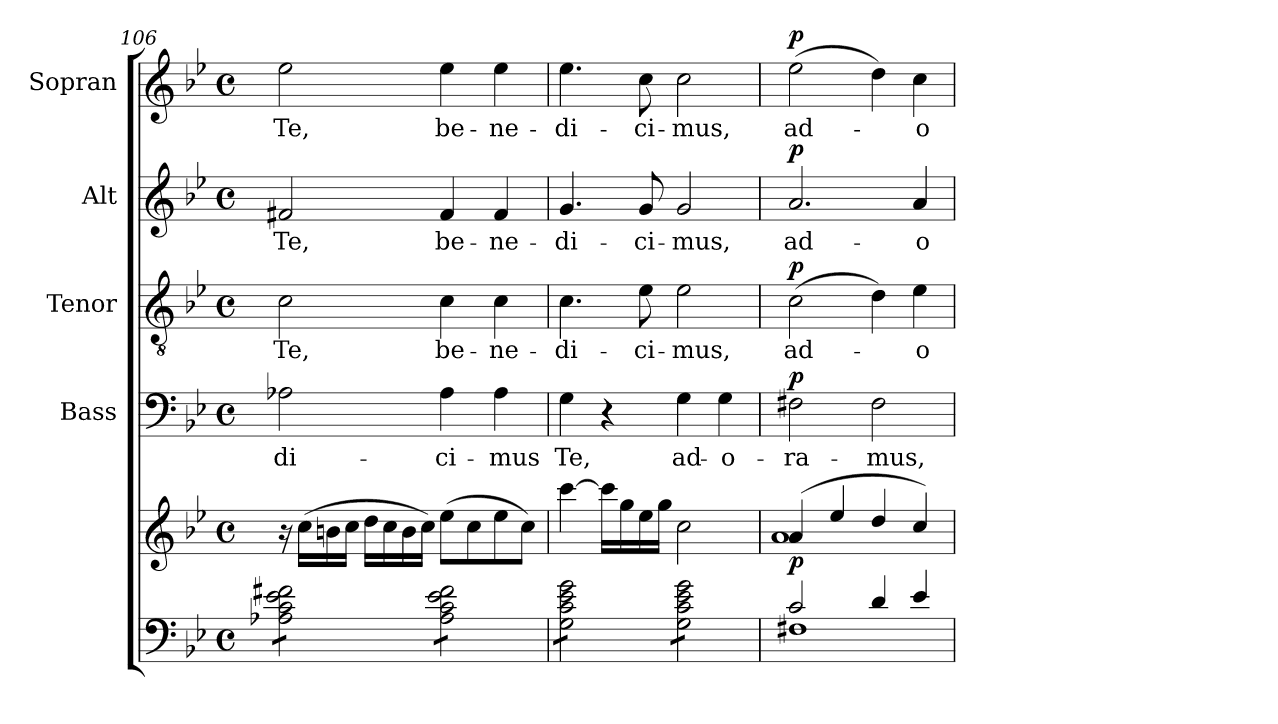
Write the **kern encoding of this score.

**kern	**kern	**dynam	**kern	**text	**dynam	**kern	**text	**dynam	**kern	**text	**dynam	**kern	**text	**dynam
*part5	*part5	*part5	*part4	*part4	*part4	*part3	*part3	*part3	*part2	*part2	*part2	*part1	*part1	*part1
*staff6	*staff5	*staff5/6	*staff4	*staff4	*staff4	*staff3	*staff3	*staff3	*staff2	*staff2	*staff2	*staff1	*staff1	*staff1
*	*	*	*I"Bass	*	*	*I"Tenor	*	*	*I"Alt	*	*	*I"Sopran	*	*
*	*	*	*I'B.	*	*	*I'T.	*	*	*I'A.	*	*	*I'S.	*	*
*clefF4	*clefG2	*	*clefF4	*	*	*clefGv2	*	*	*clefG2	*	*	*clefG2	*	*
*k[b-e-]	*k[b-e-]	*	*k[b-e-]	*	*	*k[b-e-]	*	*	*k[b-e-]	*	*	*k[b-e-]	*	*
*B-:	*B-:	*	*B-:	*	*	*B-:	*	*	*B-:	*	*	*B-:	*	*
*M4/4	*M4/4	*	*M4/4	*	*	*M4/4	*	*	*M4/4	*	*	*M4/4	*	*
*met(c)	*met(c)	*	*met(c)	*	*	*met(c)	*	*	*met(c)	*	*	*met(c)	*	*
=106	=106	=106	=106	=106	=106	=106	=106	=106	=106	=106	=106	=106	=106	=106
!	!	!	!	!LO:LY:b	!	!	!LO:LY:b	!	!	!LO:LY:b	!	!	!LO:LY:b	!
*tremolo	*	*	*	*	*	*	*	*	*	*	*	*	*	*
8A-X\ 8c\ 8e-\ 8f#X\L	16r	.	2A-X\	-di-	.	2c\	Te,	.	2f#X/	Te,	.	2ee-\	Te,	.
.	(>16cc\LL	.	.	.	.	.	.	.	.	.	.	.	.	.
8A-X\ 8c\ 8e-\ 8f#X\	16bn\	.	.	.	.	.	.	.	.	.	.	.	.	.
.	16cc\JJ	.	.	.	.	.	.	.	.	.	.	.	.	.
8A-X\ 8c\ 8e-\ 8f#X\	16dd\LL	.	.	.	.	.	.	.	.	.	.	.	.	.
.	16cc\	.	.	.	.	.	.	.	.	.	.	.	.	.
8A-X\ 8c\ 8e-\ 8f#X\J	16b\	.	.	.	.	.	.	.	.	.	.	.	.	.
.	16cc\JJ)	.	.	.	.	.	.	.	.	.	.	.	.	.
!	!	!	!	!LO:LY:b	!	!	!LO:LY:b	!	!	!LO:LY:b	!	!	!LO:LY:b	!
8A-\ 8c\ 8e-\ 8f#\L	(>8ee-\L	.	4A-\	-ci-	.	4c\	be-	.	4f#/	be-	.	4ee-\	be-	.
8A-\ 8c\ 8e-\ 8f#\	8cc\	.	.	.	.	.	.	.	.	.	.	.	.	.
!	!	!	!	!LO:LY:b	!	!	!LO:LY:b	!	!	!LO:LY:b	!	!	!LO:LY:b	!
8A-\ 8c\ 8e-\ 8f#\	8ee-\	.	4A-\	-mus	.	4c\	-ne-	.	4f#/	-ne-	.	4ee-\	-ne-	.
8A-\ 8c\ 8e-\ 8f#\J	8cc\J)	.	.	.	.	.	.	.	.	.	.	.	.	.
=107	=107	=107	=107	=107	=107	=107	=107	=107	=107	=107	=107	=107	=107	=107
!	!	!	!	!LO:LY:b	!	!	!LO:LY:b	!	!	!LO:LY:b	!	!	!LO:LY:b	!
8G\ 8c\ 8e-\ 8g\L	[4ccc\	.	4G\	Te,	.	4.c\	-di-	.	4.g/	-di-	.	4.ee-\	-di-	.
8G\ 8c\ 8e-\ 8g\	.	.	.	.	.	.	.	.	.	.	.	.	.	.
8G\ 8c\ 8e-\ 8g\	16ccc\LL]	.	4r	.	.	.	.	.	.	.	.	.	.	.
.	16gg\	.	.	.	.	.	.	.	.	.	.	.	.	.
!	!	!	!	!	!	!	!LO:LY:b	!	!	!LO:LY:b	!	!	!LO:LY:b	!
8G\ 8c\ 8e-\ 8g\J	16ee-\	.	.	.	.	8e-\	-ci-	.	8g/	-ci-	.	8cc\	-ci-	.
.	16gg\JJ	.	.	.	.	.	.	.	.	.	.	.	.	.
!	!	!	!	!LO:LY:b	!	!	!LO:LY:b	!	!	!LO:LY:b	!	!	!LO:LY:b	!
8G\ 8c\ 8e-\ 8g\L	2cc\	.	4G\	ad-	.	2e-\	-mus,	.	2g/	-mus,	.	2cc\	-mus,	.
8G\ 8c\ 8e-\ 8g\	.	.	.	.	.	.	.	.	.	.	.	.	.	.
!	!	!	!	!LO:LY:b	!	!	!	!	!	!	!	!	!	!
8G\ 8c\ 8e-\ 8g\	.	.	4G\	-o-	.	.	.	.	.	.	.	.	.	.
8G\ 8c\ 8e-\ 8g\J	.	.	.	.	.	.	.	.	.	.	.	.	.	.
*Xtremolo	*	*	*	*	*	*	*	*	*	*	*	*	*	*
!!LO:LB:g=z
=108	=108	=108	=108	=108	=108	=108	=108	=108	=108	=108	=108	=108	=108	=108
*^	*^	*	*	*	*	*	*	*	*	*	*	*	*	*
!	!	!	!	!LO:DY:b	!	!LO:LY:b	!LO:DY:a	!	!LO:LY:b	!LO:DY:a	!	!LO:LY:b	!LO:DY:a	!	!LO:LY:b	!LO:DY:a
2c/	1F#X	(4a/	1a	p	2F#X\	-ra-	p	(>2c\	ad-	p	2.a/	ad-	p	(>2ee-\	ad-	p
.	.	4ee-/	.	.	.	.	.	.	.	.	.	.	.	.	.	.
!	!	!	!	!	!	!LO:LY:b	!	!	!	!	!	!	!	!	!	!
4d/	.	4dd/	.	.	2F#\	-mus,	.	4d\)	.	.	.	.	.	4dd\)	.	.
!	!	!	!	!	!	!	!	!	!LO:LY:b	!	!	!LO:LY:b	!	!	!LO:LY:b	!
4e-/	.	4cc/)	.	.	.	.	.	4e-\	-o-	.	4a/	-o-	.	4cc\	-o-	.
*v	*v	*	*	*	*	*	*	*	*	*	*	*	*	*	*	*
*	*v	*v	*	*	*	*	*	*	*	*	*	*	*	*	*
=	=	=	=	=	=	=	=	=	=	=	=	=	=	=
*-	*-	*-	*-	*-	*-	*-	*-	*-	*-	*-	*-	*-	*-	*-
